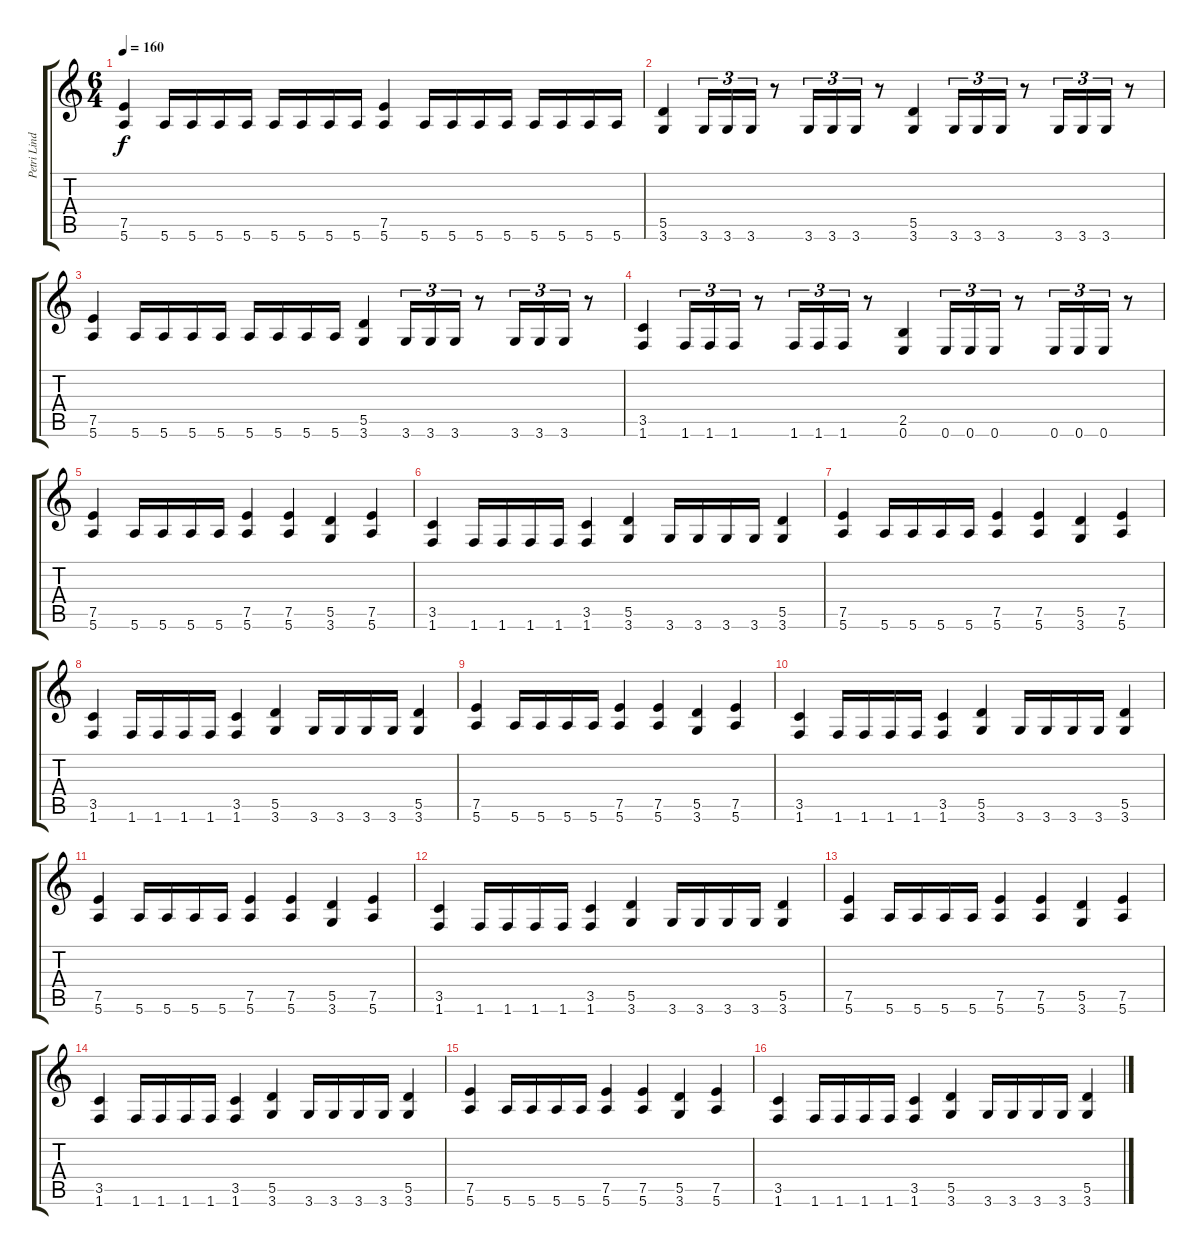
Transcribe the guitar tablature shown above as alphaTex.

\track ("Petri Lindroos" "Petri Lind") {instrument distortionguitar}
\staff {score tabs}
\tuning (E4 B3 G3 D3 A2 E2) {hide}
\ts (6 4)
\tempo 160
\clef g2
\ks c
(7.5 5.6).4{dy f} 5.6.16 5.6.16 5.6.16 5.6.16 5.6.16 5.6.16 5.6.16 5.6.16 (7.5 5.6).4 5.6.16 5.6.16 5.6.16 5.6.16 5.6.16 5.6.16 5.6.16 5.6.16 |
(5.5 3.6).4 3.6.16{tu (3 2)} 3.6.16{tu (3 2)} 3.6.16{tu (3 2)} r.8 3.6.16{tu (3 2)} 3.6.16{tu (3 2)} 3.6.16{tu (3 2)} r.8 (5.5 3.6).4 3.6.16{tu (3 2)} 3.6.16{tu (3 2)} 3.6.16{tu (3 2)} r.8 3.6.16{tu (3 2)} 3.6.16{tu (3 2)} 3.6.16{tu (3 2)} r.8 |
(7.5 5.6).4 5.6.16 5.6.16 5.6.16 5.6.16 5.6.16 5.6.16 5.6.16 5.6.16 (5.5 3.6).4 3.6.16{tu (3 2)} 3.6.16{tu (3 2)} 3.6.16{tu (3 2)} r.8 3.6.16{tu (3 2)} 3.6.16{tu (3 2)} 3.6.16{tu (3 2)} r.8 |
(3.5 1.6).4 1.6.16{tu (3 2)} 1.6.16{tu (3 2)} 1.6.16{tu (3 2)} r.8 1.6.16{tu (3 2)} 1.6.16{tu (3 2)} 1.6.16{tu (3 2)} r.8 (2.5 0.6).4 0.6.16{tu (3 2)} 0.6.16{tu (3 2)} 0.6.16{tu (3 2)} r.8 0.6.16{tu (3 2)} 0.6.16{tu (3 2)} 0.6.16{tu (3 2)} r.8 |
(7.5 5.6).4 5.6.16 5.6.16 5.6.16 5.6.16 (7.5 5.6).4 (7.5 5.6).4 (5.5 3.6).4 (7.5 5.6).4 |
(3.5 1.6).4 1.6.16 1.6.16 1.6.16 1.6.16 (3.5 1.6).4 (5.5 3.6).4 3.6.16 3.6.16 3.6.16 3.6.16 (5.5 3.6).4 |
(7.5 5.6).4 5.6.16 5.6.16 5.6.16 5.6.16 (7.5 5.6).4 (7.5 5.6).4 (5.5 3.6).4 (7.5 5.6).4 |
(3.5 1.6).4 1.6.16 1.6.16 1.6.16 1.6.16 (3.5 1.6).4 (5.5 3.6).4 3.6.16 3.6.16 3.6.16 3.6.16 (5.5 3.6).4 |
(7.5 5.6).4 5.6.16 5.6.16 5.6.16 5.6.16 (7.5 5.6).4 (7.5 5.6).4 (5.5 3.6).4 (7.5 5.6).4 |
(3.5 1.6).4 1.6.16 1.6.16 1.6.16 1.6.16 (3.5 1.6).4 (5.5 3.6).4 3.6.16 3.6.16 3.6.16 3.6.16 (5.5 3.6).4 |
(7.5 5.6).4 5.6.16 5.6.16 5.6.16 5.6.16 (7.5 5.6).4 (7.5 5.6).4 (5.5 3.6).4 (7.5 5.6).4 |
(3.5 1.6).4 1.6.16 1.6.16 1.6.16 1.6.16 (3.5 1.6).4 (5.5 3.6).4 3.6.16 3.6.16 3.6.16 3.6.16 (5.5 3.6).4 |
(7.5 5.6).4 5.6.16 5.6.16 5.6.16 5.6.16 (7.5 5.6).4 (7.5 5.6).4 (5.5 3.6).4 (7.5 5.6).4 |
(3.5 1.6).4 1.6.16 1.6.16 1.6.16 1.6.16 (3.5 1.6).4 (5.5 3.6).4 3.6.16 3.6.16 3.6.16 3.6.16 (5.5 3.6).4 |
(7.5 5.6).4 5.6.16 5.6.16 5.6.16 5.6.16 (7.5 5.6).4 (7.5 5.6).4 (5.5 3.6).4 (7.5 5.6).4 |
(3.5 1.6).4 1.6.16 1.6.16 1.6.16 1.6.16 (3.5 1.6).4 (5.5 3.6).4 3.6.16 3.6.16 3.6.16 3.6.16 (5.5 3.6).4
